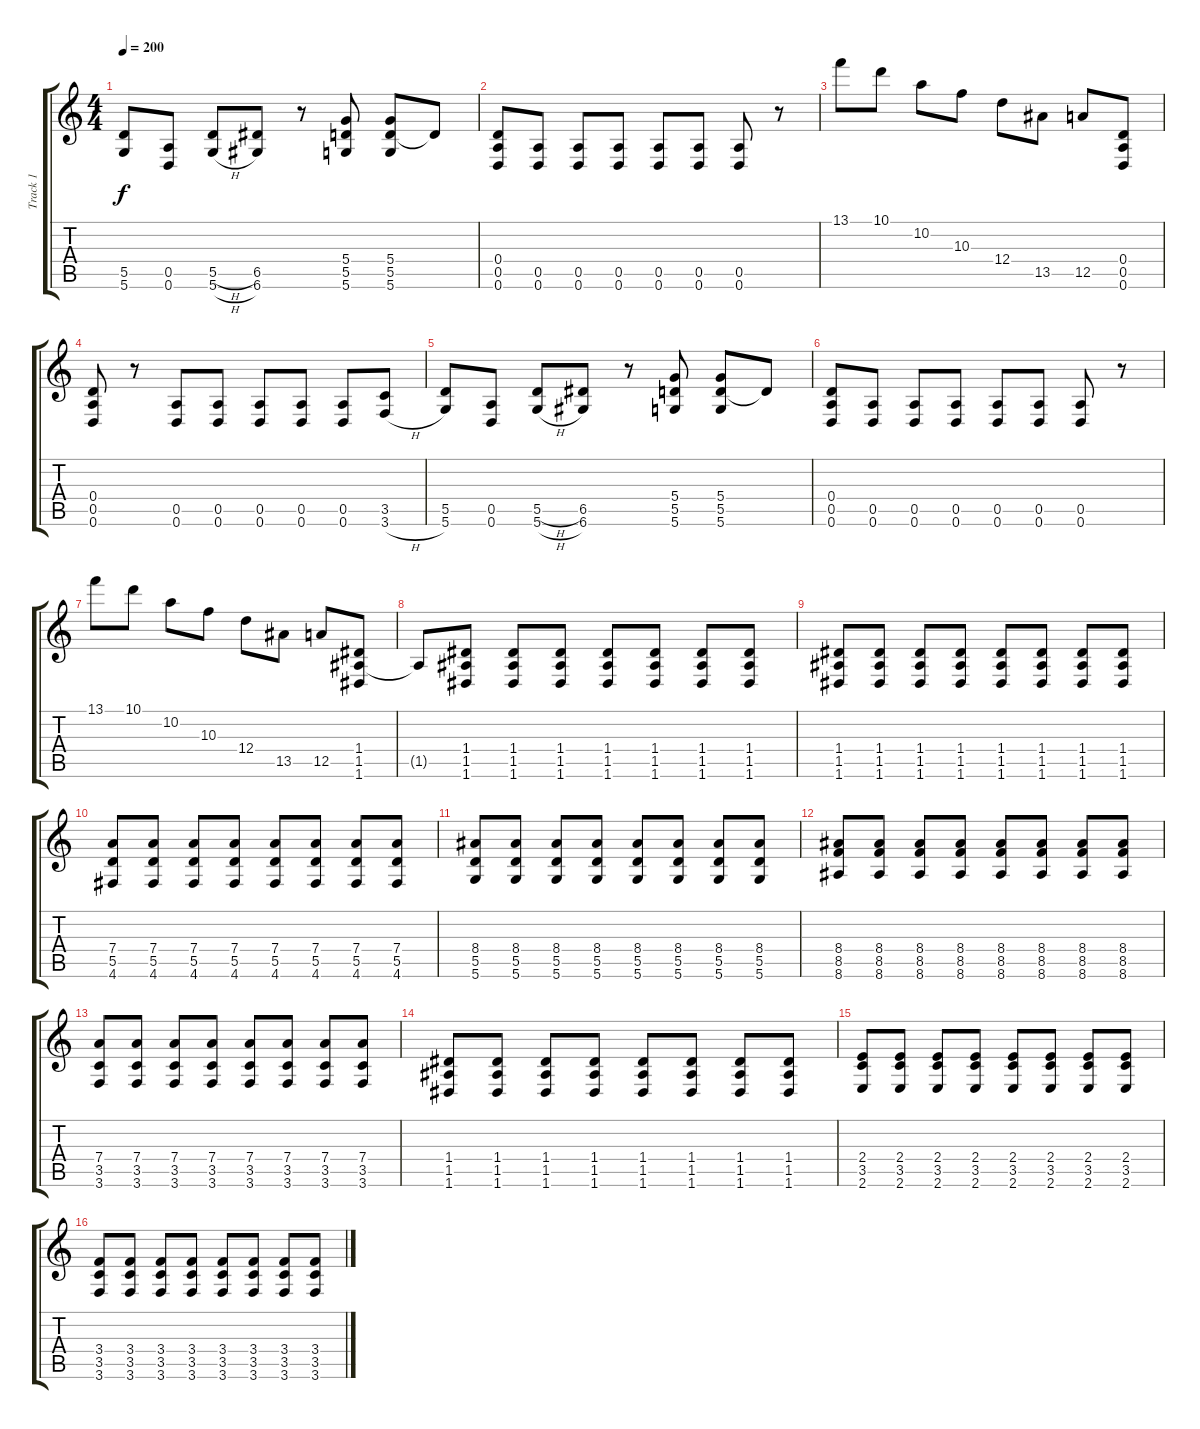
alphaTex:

\track ("Track 1" "Track 1") {instrument distortionguitar}
\staff {score tabs}
\tuning (E4 B3 G3 D3 A2 D2) {hide}
\ts (4 4)
\tempo 200
\clef g2
\ks c
(5.5 5.6).8{dy f} (0.5 0.6).8 (5.5{h} 5.6{h}).8 (6.5 6.6).8 r.8 (5.4 5.5 5.6).8 (5.4 5.5 5.6).8 5.5{t}.8 |
(0.4 0.5 0.6).8 (0.5 0.6).8 (0.5 0.6).8 (0.5 0.6).8 (0.5 0.6).8 (0.5 0.6).8 (0.5 0.6).8 r.8 |
13.1.8 10.1.8 10.2.8 10.3.8 12.4.8 13.5.8 12.5.8 (0.4 0.5 0.6).8 |
(0.4 0.5 0.6).8 r.8 (0.5 0.6).8 (0.5 0.6).8 (0.5 0.6).8 (0.5 0.6).8 (0.5 0.6).8 (3.5 3.6{h}).8 |
(5.5 5.6).8 (0.5 0.6).8 (5.5{h} 5.6{h}).8 (6.5 6.6).8 r.8 (5.4 5.5 5.6).8 (5.4 5.5 5.6).8 5.5{t}.8 |
(0.4 0.5 0.6).8 (0.5 0.6).8 (0.5 0.6).8 (0.5 0.6).8 (0.5 0.6).8 (0.5 0.6).8 (0.5 0.6).8 r.8 |
13.1.8 10.1.8 10.2.8 10.3.8 12.4.8 13.5.8 12.5.8 (1.4 1.5 1.6).8 |
1.5{t}.8 (1.4 1.5 1.6).8 (1.4 1.5 1.6).8 (1.4 1.5 1.6).8 (1.4 1.5 1.6).8 (1.4 1.5 1.6).8 (1.4 1.5 1.6).8 (1.4 1.5 1.6).8 |
(1.4 1.5 1.6).8 (1.4 1.5 1.6).8 (1.4 1.5 1.6).8 (1.4 1.5 1.6).8 (1.4 1.5 1.6).8 (1.4 1.5 1.6).8 (1.4 1.5 1.6).8 (1.4 1.5 1.6).8 |
(7.4 5.5 4.6).8 (7.4 5.5 4.6).8 (7.4 5.5 4.6).8 (7.4 5.5 4.6).8 (7.4 5.5 4.6).8 (7.4 5.5 4.6).8 (7.4 5.5 4.6).8 (7.4 5.5 4.6).8 |
(8.4 5.5 5.6).8 (8.4 5.5 5.6).8 (8.4 5.5 5.6).8 (8.4 5.5 5.6).8 (8.4 5.5 5.6).8 (8.4 5.5 5.6).8 (8.4 5.5 5.6).8 (8.4 5.5 5.6).8 |
(8.4 8.5 8.6).8 (8.4 8.5 8.6).8 (8.4 8.5 8.6).8 (8.4 8.5 8.6).8 (8.4 8.5 8.6).8 (8.4 8.5 8.6).8 (8.4 8.5 8.6).8 (8.4 8.5 8.6).8 |
(7.4 3.5 3.6).8 (7.4 3.5 3.6).8 (7.4 3.5 3.6).8 (7.4 3.5 3.6).8 (7.4 3.5 3.6).8 (7.4 3.5 3.6).8 (7.4 3.5 3.6).8 (7.4 3.5 3.6).8 |
(1.4 1.5 1.6).8 (1.4 1.5 1.6).8 (1.4 1.5 1.6).8 (1.4 1.5 1.6).8 (1.4 1.5 1.6).8 (1.4 1.5 1.6).8 (1.4 1.5 1.6).8 (1.4 1.5 1.6).8 |
(2.4 3.5 2.6).8 (2.4 3.5 2.6).8 (2.4 3.5 2.6).8 (2.4 3.5 2.6).8 (2.4 3.5 2.6).8 (2.4 3.5 2.6).8 (2.4 3.5 2.6).8 (2.4 3.5 2.6).8 |
(3.4 3.5 3.6).8 (3.4 3.5 3.6).8 (3.4 3.5 3.6).8 (3.4 3.5 3.6).8 (3.4 3.5 3.6).8 (3.4 3.5 3.6).8 (3.4 3.5 3.6).8 (3.4 3.5 3.6).8
